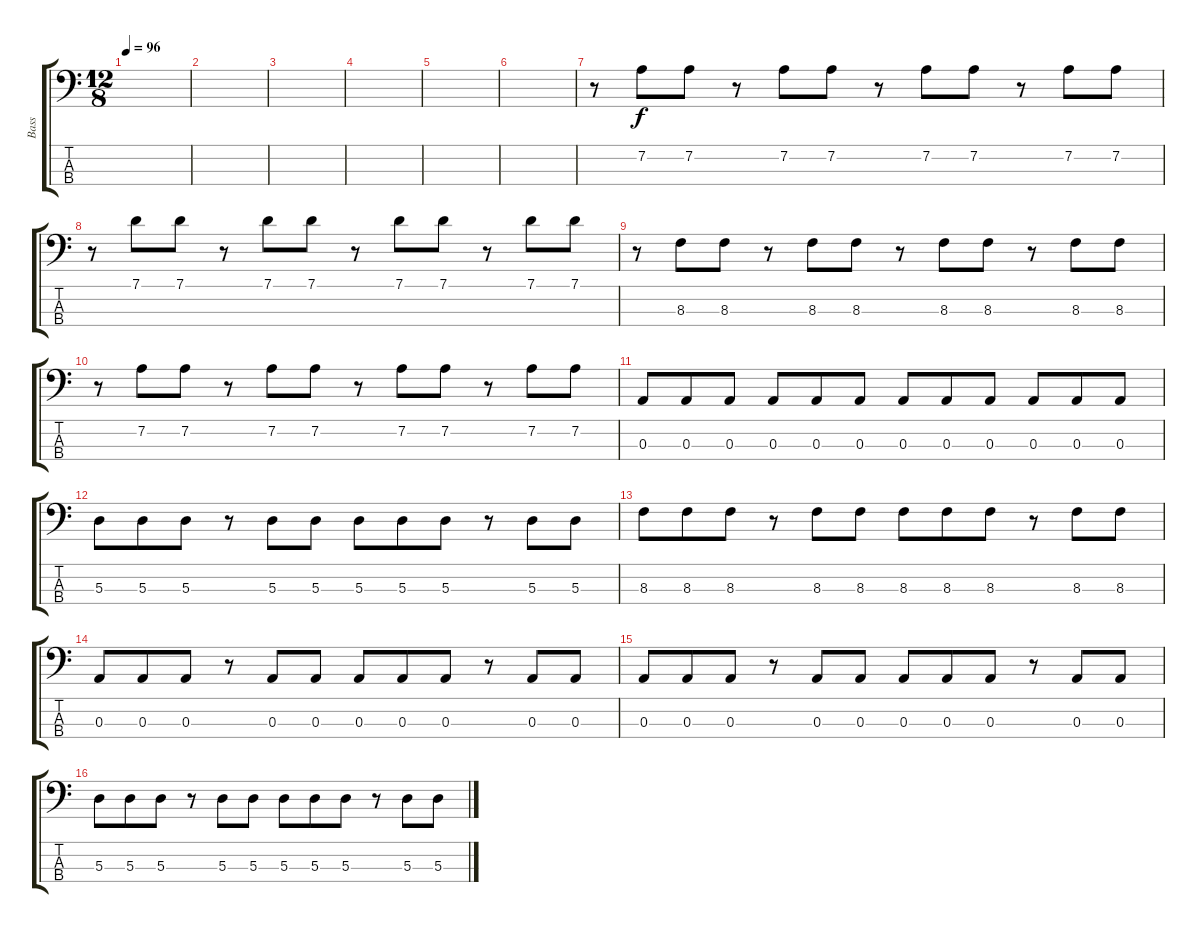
\track ("Bass" "Bass") {instrument electricbassfinger}
\staff {score tabs}
\tuning (G2 D2 A1 E1) {hide}
\ts (12 8)
\tempo 96
\clef f4
\ks c
|
|
|
|
|
|
r.8 7.2.8 7.2.8 r.8 7.2.8 7.2.8 r.8 7.2.8 7.2.8 r.8 7.2.8 7.2.8 |
r.8 7.1.8 7.1.8 r.8 7.1.8 7.1.8 r.8 7.1.8 7.1.8 r.8 7.1.8 7.1.8 |
r.8 8.3.8 8.3.8 r.8 8.3.8 8.3.8 r.8 8.3.8 8.3.8 r.8 8.3.8 8.3.8 |
r.8 7.2.8 7.2.8 r.8 7.2.8 7.2.8 r.8 7.2.8 7.2.8 r.8 7.2.8 7.2.8 |
0.3.8 0.3.8 0.3.8 0.3.8 0.3.8 0.3.8 0.3.8 0.3.8 0.3.8 0.3.8 0.3.8 0.3.8 |
5.3.8 5.3.8 5.3.8 r.8 5.3.8 5.3.8 5.3.8 5.3.8 5.3.8 r.8 5.3.8 5.3.8 |
8.3.8 8.3.8 8.3.8 r.8 8.3.8 8.3.8 8.3.8 8.3.8 8.3.8 r.8 8.3.8 8.3.8 |
0.3.8 0.3.8 0.3.8 r.8 0.3.8 0.3.8 0.3.8 0.3.8 0.3.8 r.8 0.3.8 0.3.8 |
0.3.8 0.3.8 0.3.8 r.8 0.3.8 0.3.8 0.3.8 0.3.8 0.3.8 r.8 0.3.8 0.3.8 |
5.3.8 5.3.8 5.3.8 r.8 5.3.8 5.3.8 5.3.8 5.3.8 5.3.8 r.8 5.3.8 5.3.8
